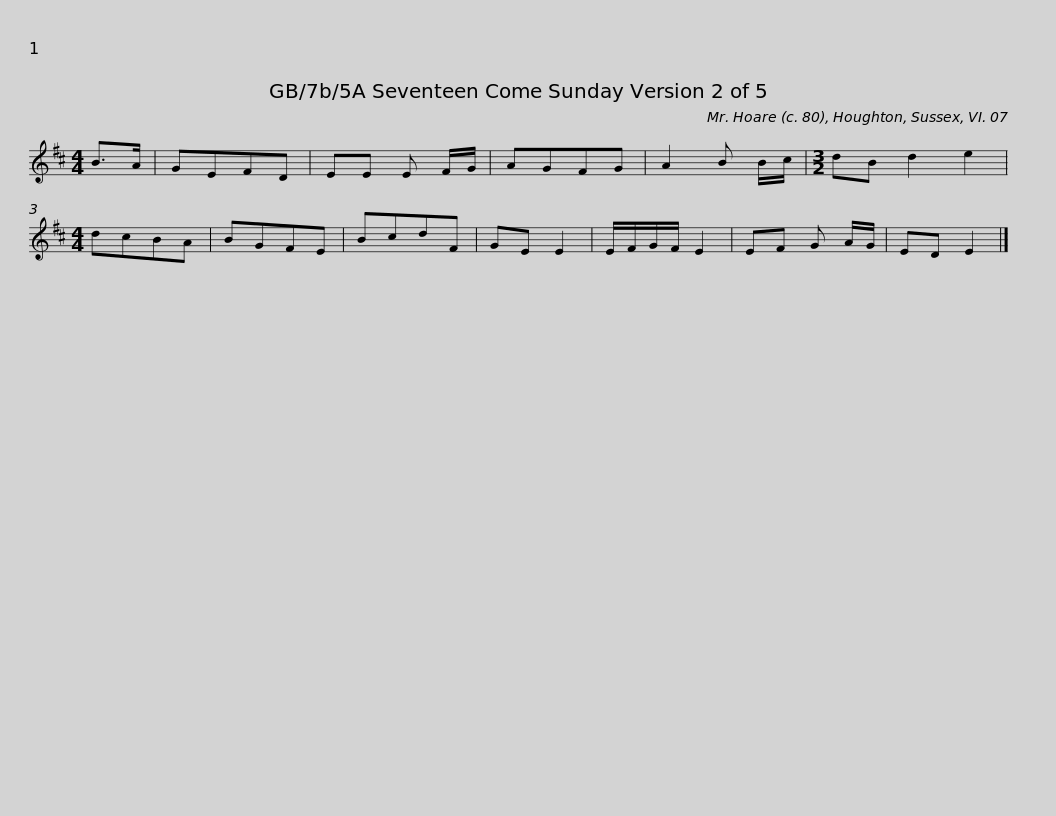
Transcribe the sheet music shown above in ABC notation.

X:1
L:1/8
M:4/4
I:linebreak $
K:D
V:1 treble
V:1
 B>A | GEFD | EE E F/G/ | AGFG | A2 B B/c/ | %5
[M:3/2] dB d2 e2 |[M:4/4] dcBA |$ BGFE | BcdF | GE E2 | %10
 E/F/G/F/ E2 | EF G A/G/ | ED E2 |] %13
